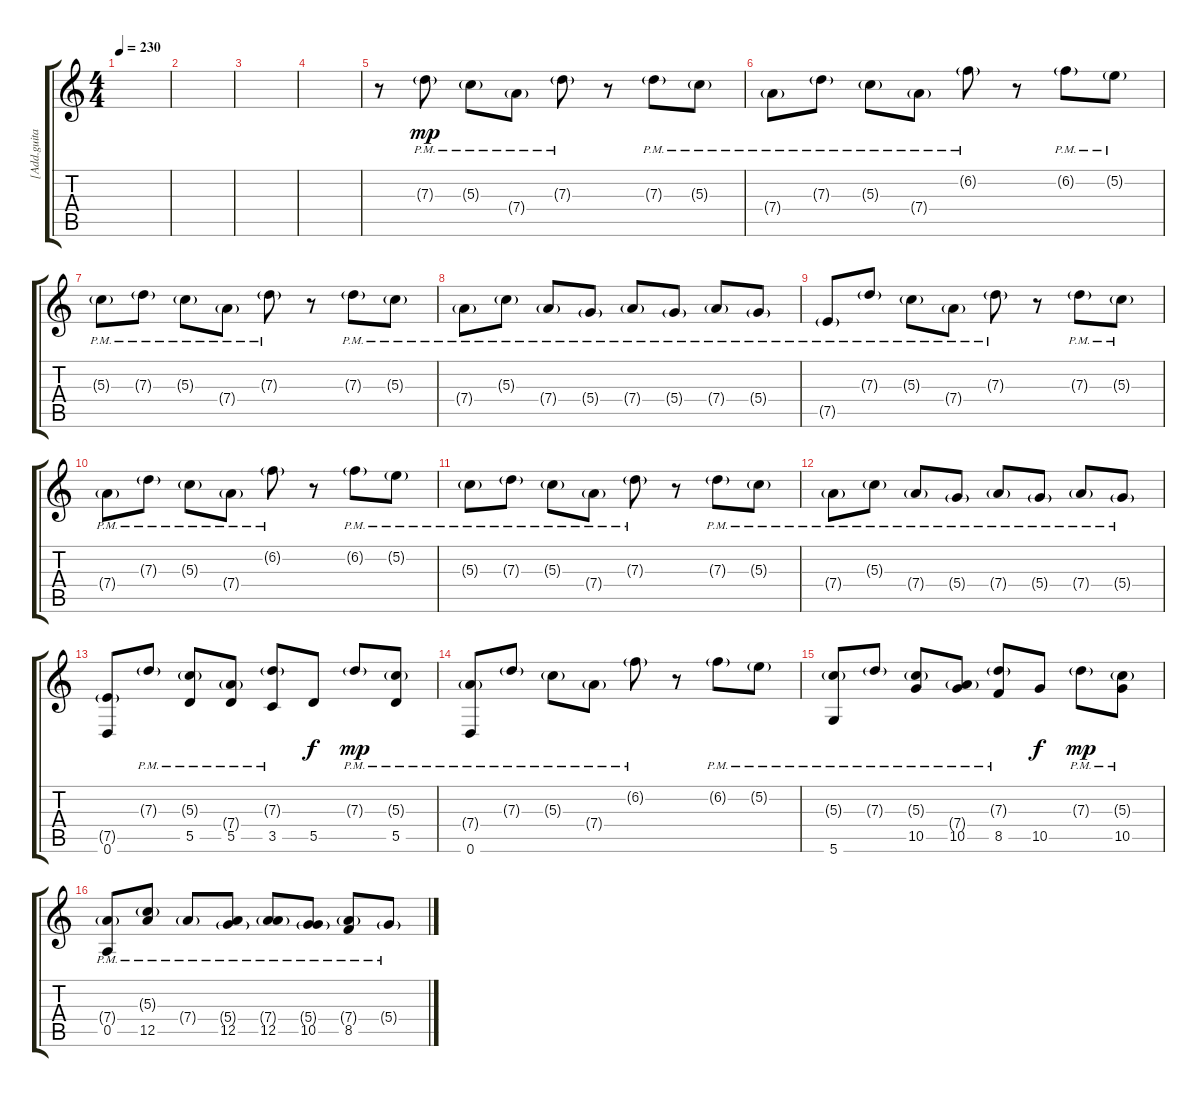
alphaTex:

\track ("[Add.guitar]" "[Add.guita") {instrument overdrivenguitar}
\staff {score tabs}
\tuning (E4 B3 G3 D3 A2 D2) {hide}
\ts (4 4)
\tempo 230
\clef g2
\ks c
|
|
|
|
r.8 7.3{g pm}.8{dy mp} 5.3{g pm}.8 7.4{g pm}.8 7.3{g pm}.8 r.8 7.3{g pm}.8 5.3{g pm}.8 |
7.4{g pm}.8 7.3{g pm}.8 5.3{g pm}.8 7.4{g pm}.8 6.2{g pm}.8 r.8 6.2{g pm}.8 5.2{g pm}.8 |
5.3{g pm}.8 7.3{g pm}.8 5.3{g pm}.8 7.4{g pm}.8 7.3{g pm}.8 r.8 7.3{g pm}.8 5.3{g pm}.8 |
7.4{g pm}.8 5.3{g pm}.8 7.4{g pm}.8 5.4{g pm}.8 7.4{g pm}.8 5.4{g pm}.8 7.4{g pm}.8 5.4{g pm}.8 |
7.5{g pm}.8 7.3{g pm}.8 5.3{g pm}.8 7.4{g pm}.8 7.3{g pm}.8 r.8 7.3{g pm}.8 5.3{g pm}.8 |
7.4{g pm}.8 7.3{g pm}.8 5.3{g pm}.8 7.4{g pm}.8 6.2{g pm}.8 r.8 6.2{g pm}.8 5.2{g pm}.8 |
5.3{g pm}.8 7.3{g pm}.8 5.3{g pm}.8 7.4{g pm}.8 7.3{g pm}.8 r.8 7.3{g pm}.8 5.3{g pm}.8 |
7.4{g pm}.8 5.3{g pm}.8 7.4{g pm}.8 5.4{g pm}.8 7.4{g pm}.8 5.4{g pm}.8 7.4{g pm}.8 5.4{g pm}.8 |
(7.5{g} 0.6).8 7.3{g pm}.8 (5.3{g pm} 5.5).8 (7.4{g pm} 5.5).8 (7.3{g pm} 3.5).8 5.5.8{dy f} 7.3{g pm}.8{dy mp} (5.3{g pm} 5.5).8 |
(7.4{g pm} 0.6).8 7.3{g pm}.8 5.3{g pm}.8 7.4{g pm}.8 6.2{g pm}.8 r.8 6.2{g pm}.8 5.2{g pm}.8 |
(5.3{g pm} 5.6).8 7.3{g pm}.8 (5.3{g pm} 10.5).8 (7.4{g pm} 10.5).8 (7.3{g pm} 8.5).8 10.5.8{dy f} 7.3{g pm}.8{dy mp} (5.3{g pm} 10.5).8 |
(7.4{g pm} 0.5).8 (5.3{g pm} 12.5).8 7.4{g pm}.8 (5.4{g pm} 12.5).8 (7.4{g pm} 12.5).8 (5.4{g pm} 10.5).8 (7.4{g pm} 8.5).8 5.4{g pm}.8
